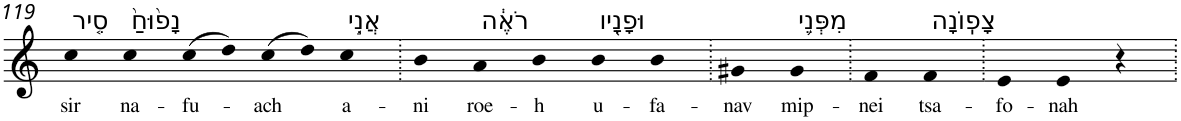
**kern	**text
*part1	*part1
*staff1	*staff1
*I"Piano	*
*I'Pno	*
!!LO:PB:g=z
*clefG2	*
*k[]	*
=119	=119
!LO:TX:a:t=סִ֤יר	!
!	!LO:LY:b
4cc	sir
!LO:TX:a:t=נָפ֙וּחַ֙	!
!	!LO:LY:b
4cc	na-
!	!LO:LY:b
(>8cc	-fu-
8dd)	.
!	!LO:LY:b
(>8cc	-ach
8dd)	.
!LO:TX:a:t=אֲנִ֣י	!
!	!LO:LY:b
4cc	a-
=120.	=120.
!	!LO:LY:b
4b	-ni
!LO:TX:a:t=רֹאֶ֔ה	!
!	!LO:LY:b
4a	roe-
!	!LO:LY:b
4b	-h
!LO:TX:a:t=וּפָנָ֖יו	!
!	!LO:LY:b
4b	u-
!	!LO:LY:b
4b	-fa-
=121.	=121.
!	!LO:LY:b
4g#X	-nav
!LO:TX:a:t=מִפְּנֵ֥י	!
!	!LO:LY:b
4g#	mip-
=122.	=122.
!	!LO:LY:b
4f	-nei
!LO:TX:a:t=צָפֽוֹנָה	!
!	!LO:LY:b
4f	tsa-
=123.	=123.
!	!LO:LY:b
4e	-fo-
!	!LO:LY:b
4e	-nah
4r	.
=.	=.
*-	*-
